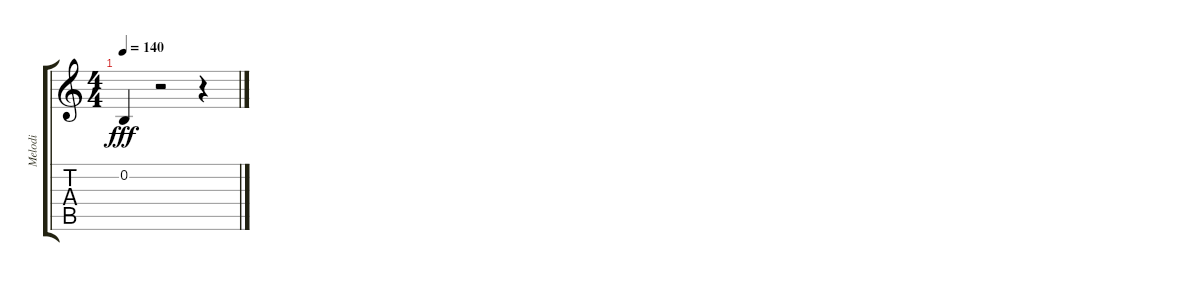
\track ("Melodi" "Melodi") {instrument acousticgrandpiano}
\staff {score tabs}
\tuning (E4 B3 G3 D3 A2 E2) {hide}
\ts (4 4)
\tempo 140
\clef g2
\ks c
0.2.4{dy fff} r.2 r.4
